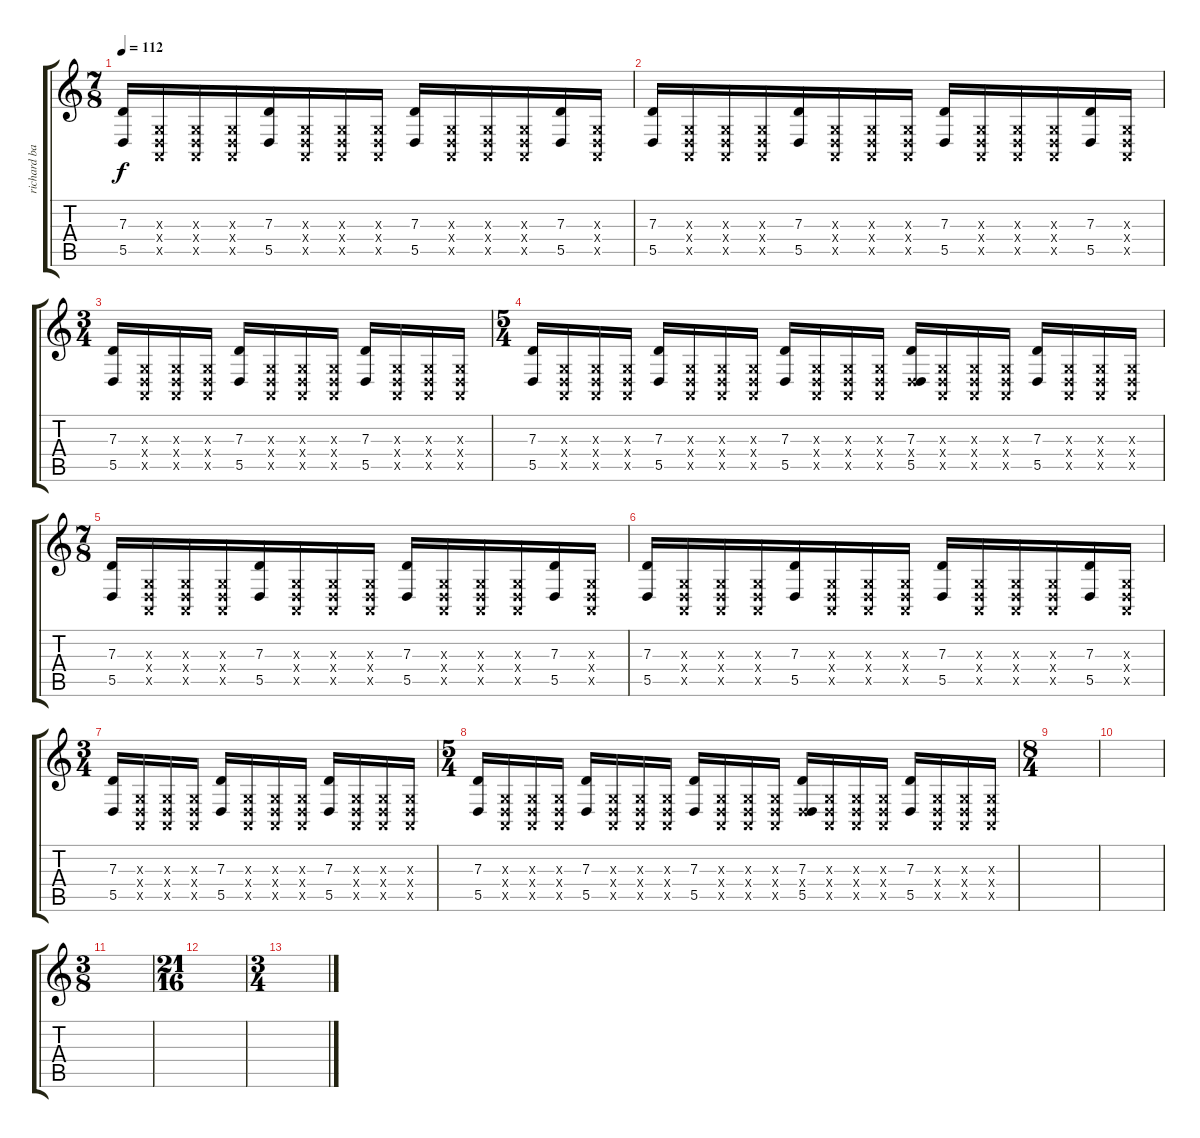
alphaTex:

\track ("richard barbieri" "richard ba") {instrument acousticgrandpiano bank 255}
\staff {score tabs}
\tuning (E4 B3 G3 D3 A2 D2) {hide}
\ts (7 8)
\tempo 112
\clef g2
\ks c
(7.3 5.5).16{dy f} (0.3{x} 0.4{x} 0.5{x}).16 (0.3{x} 0.4{x} 0.5{x}).16 (0.3{x} 0.4{x} 0.5{x}).16 (7.3 5.5).16 (0.3{x} 0.4{x} 0.5{x}).16 (0.3{x} 0.4{x} 0.5{x}).16 (0.3{x} 0.4{x} 0.5{x}).16 (7.3 5.5).16 (0.3{x} 0.4{x} 0.5{x}).16 (0.3{x} 0.4{x} 0.5{x}).16 (0.3{x} 0.4{x} 0.5{x}).16 (7.3 5.5).16 (0.3{x} 0.4{x} 0.5{x}).16 |
(7.3 5.5).16 (0.3{x} 0.4{x} 0.5{x}).16 (0.3{x} 0.4{x} 0.5{x}).16 (0.3{x} 0.4{x} 0.5{x}).16 (7.3 5.5).16 (0.3{x} 0.4{x} 0.5{x}).16 (0.3{x} 0.4{x} 0.5{x}).16 (0.3{x} 0.4{x} 0.5{x}).16 (7.3 5.5).16 (0.3{x} 0.4{x} 0.5{x}).16 (0.3{x} 0.4{x} 0.5{x}).16 (0.3{x} 0.4{x} 0.5{x}).16 (7.3 5.5).16 (0.3{x} 0.4{x} 0.5{x}).16 |
\ts (3 4)
(7.3 5.5).16 (0.3{x} 0.4{x} 0.5{x}).16 (0.3{x} 0.4{x} 0.5{x}).16 (0.3{x} 0.4{x} 0.5{x}).16 (7.3 5.5).16 (0.3{x} 0.4{x} 0.5{x}).16 (0.3{x} 0.4{x} 0.5{x}).16 (0.3{x} 0.4{x} 0.5{x}).16 (7.3 5.5).16 (0.3{x} 0.4{x} 0.5{x}).16 (0.3{x} 0.4{x} 0.5{x}).16 (0.3{x} 0.4{x} 0.5{x}).16 |
\ts (5 4)
(7.3 5.5).16 (0.3{x} 0.4{x} 0.5{x}).16 (0.3{x} 0.4{x} 0.5{x}).16 (0.3{x} 0.4{x} 0.5{x}).16 (7.3 5.5).16 (0.3{x} 0.4{x} 0.5{x}).16 (0.3{x} 0.4{x} 0.5{x}).16 (0.3{x} 0.4{x} 0.5{x}).16 (7.3 5.5).16 (0.3{x} 0.4{x} 0.5{x}).16 (0.3{x} 0.4{x} 0.5{x}).16 (0.3{x} 0.4{x} 0.5{x}).16 (7.3 0.4{x} 5.5).16 (0.3{x} 0.4{x} 0.5{x}).16 (0.3{x} 0.4{x} 0.5{x}).16 (0.3{x} 0.4{x} 0.5{x}).16 (7.3 5.5).16 (0.3{x} 0.4{x} 0.5{x}).16 (0.3{x} 0.4{x} 0.5{x}).16 (0.3{x} 0.4{x} 0.5{x}).16 |
\ts (7 8)
(7.3 5.5).16 (0.3{x} 0.4{x} 0.5{x}).16 (0.3{x} 0.4{x} 0.5{x}).16 (0.3{x} 0.4{x} 0.5{x}).16 (7.3 5.5).16 (0.3{x} 0.4{x} 0.5{x}).16 (0.3{x} 0.4{x} 0.5{x}).16 (0.3{x} 0.4{x} 0.5{x}).16 (7.3 5.5).16 (0.3{x} 0.4{x} 0.5{x}).16 (0.3{x} 0.4{x} 0.5{x}).16 (0.3{x} 0.4{x} 0.5{x}).16 (7.3 5.5).16 (0.3{x} 0.4{x} 0.5{x}).16 |
(7.3 5.5).16 (0.3{x} 0.4{x} 0.5{x}).16 (0.3{x} 0.4{x} 0.5{x}).16 (0.3{x} 0.4{x} 0.5{x}).16 (7.3 5.5).16 (0.3{x} 0.4{x} 0.5{x}).16 (0.3{x} 0.4{x} 0.5{x}).16 (0.3{x} 0.4{x} 0.5{x}).16 (7.3 5.5).16 (0.3{x} 0.4{x} 0.5{x}).16 (0.3{x} 0.4{x} 0.5{x}).16 (0.3{x} 0.4{x} 0.5{x}).16 (7.3 5.5).16 (0.3{x} 0.4{x} 0.5{x}).16 |
\ts (3 4)
(7.3 5.5).16 (0.3{x} 0.4{x} 0.5{x}).16 (0.3{x} 0.4{x} 0.5{x}).16 (0.3{x} 0.4{x} 0.5{x}).16 (7.3 5.5).16 (0.3{x} 0.4{x} 0.5{x}).16 (0.3{x} 0.4{x} 0.5{x}).16 (0.3{x} 0.4{x} 0.5{x}).16 (7.3 5.5).16 (0.3{x} 0.4{x} 0.5{x}).16 (0.3{x} 0.4{x} 0.5{x}).16 (0.3{x} 0.4{x} 0.5{x}).16 |
\ts (5 4)
(7.3 5.5).16 (0.3{x} 0.4{x} 0.5{x}).16 (0.3{x} 0.4{x} 0.5{x}).16 (0.3{x} 0.4{x} 0.5{x}).16 (7.3 5.5).16 (0.3{x} 0.4{x} 0.5{x}).16 (0.3{x} 0.4{x} 0.5{x}).16 (0.3{x} 0.4{x} 0.5{x}).16 (7.3 5.5).16 (0.3{x} 0.4{x} 0.5{x}).16 (0.3{x} 0.4{x} 0.5{x}).16 (0.3{x} 0.4{x} 0.5{x}).16 (7.3 0.4{x} 5.5).16 (0.3{x} 0.4{x} 0.5{x}).16 (0.3{x} 0.4{x} 0.5{x}).16 (0.3{x} 0.4{x} 0.5{x}).16 (7.3 5.5).16 (0.3{x} 0.4{x} 0.5{x}).16 (0.3{x} 0.4{x} 0.5{x}).16 (0.3{x} 0.4{x} 0.5{x}).16 |
\ts (8 4)
|
|
\ts (3 8)
|
\ts (21 16)
|
\ts (3 4)
